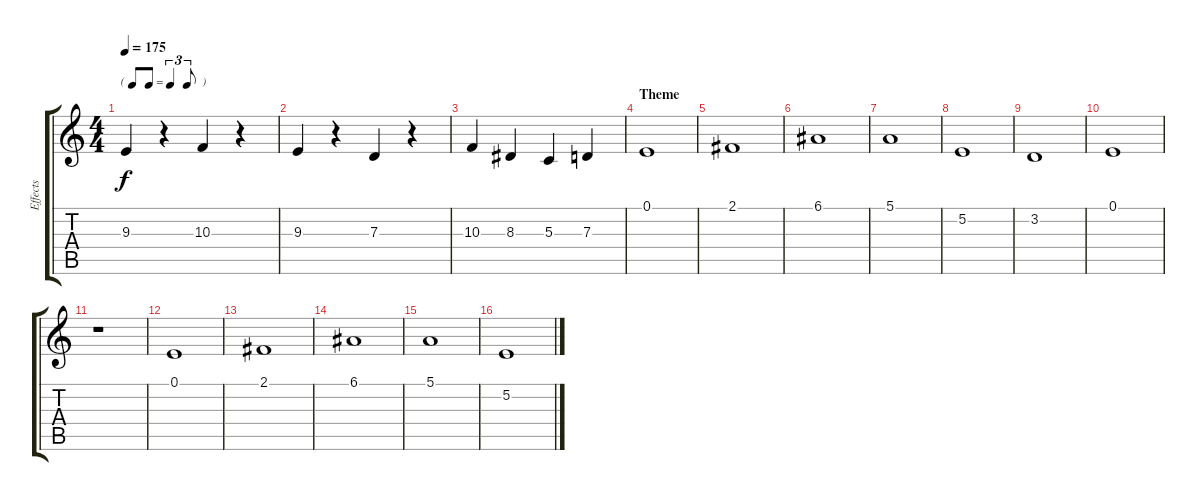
\track ("Effects" "Effects") {instrument recorder}
\staff {score tabs}
\tuning (E4 B3 G3 D3 A2 E2) {hide}
\ts (4 4)
\tf triplet8th
\tempo 175
\clef g2
\ks c
9.3.4{dy f} r.4 10.3.4 r.4 |
9.3.4 r.4 7.3.4 r.4 |
10.3.4 8.3.4 5.3.4 7.3.4 |
\section ("" "Theme")
0.1.1{volume 11 instrument pad3polysynth} |
2.1.1 |
6.1.1 |
5.1.1 |
5.2.1 |
3.2.1 |
0.1.1 |
r.1 |
0.1.1 |
2.1.1 |
6.1.1 |
5.1.1 |
5.2.1
